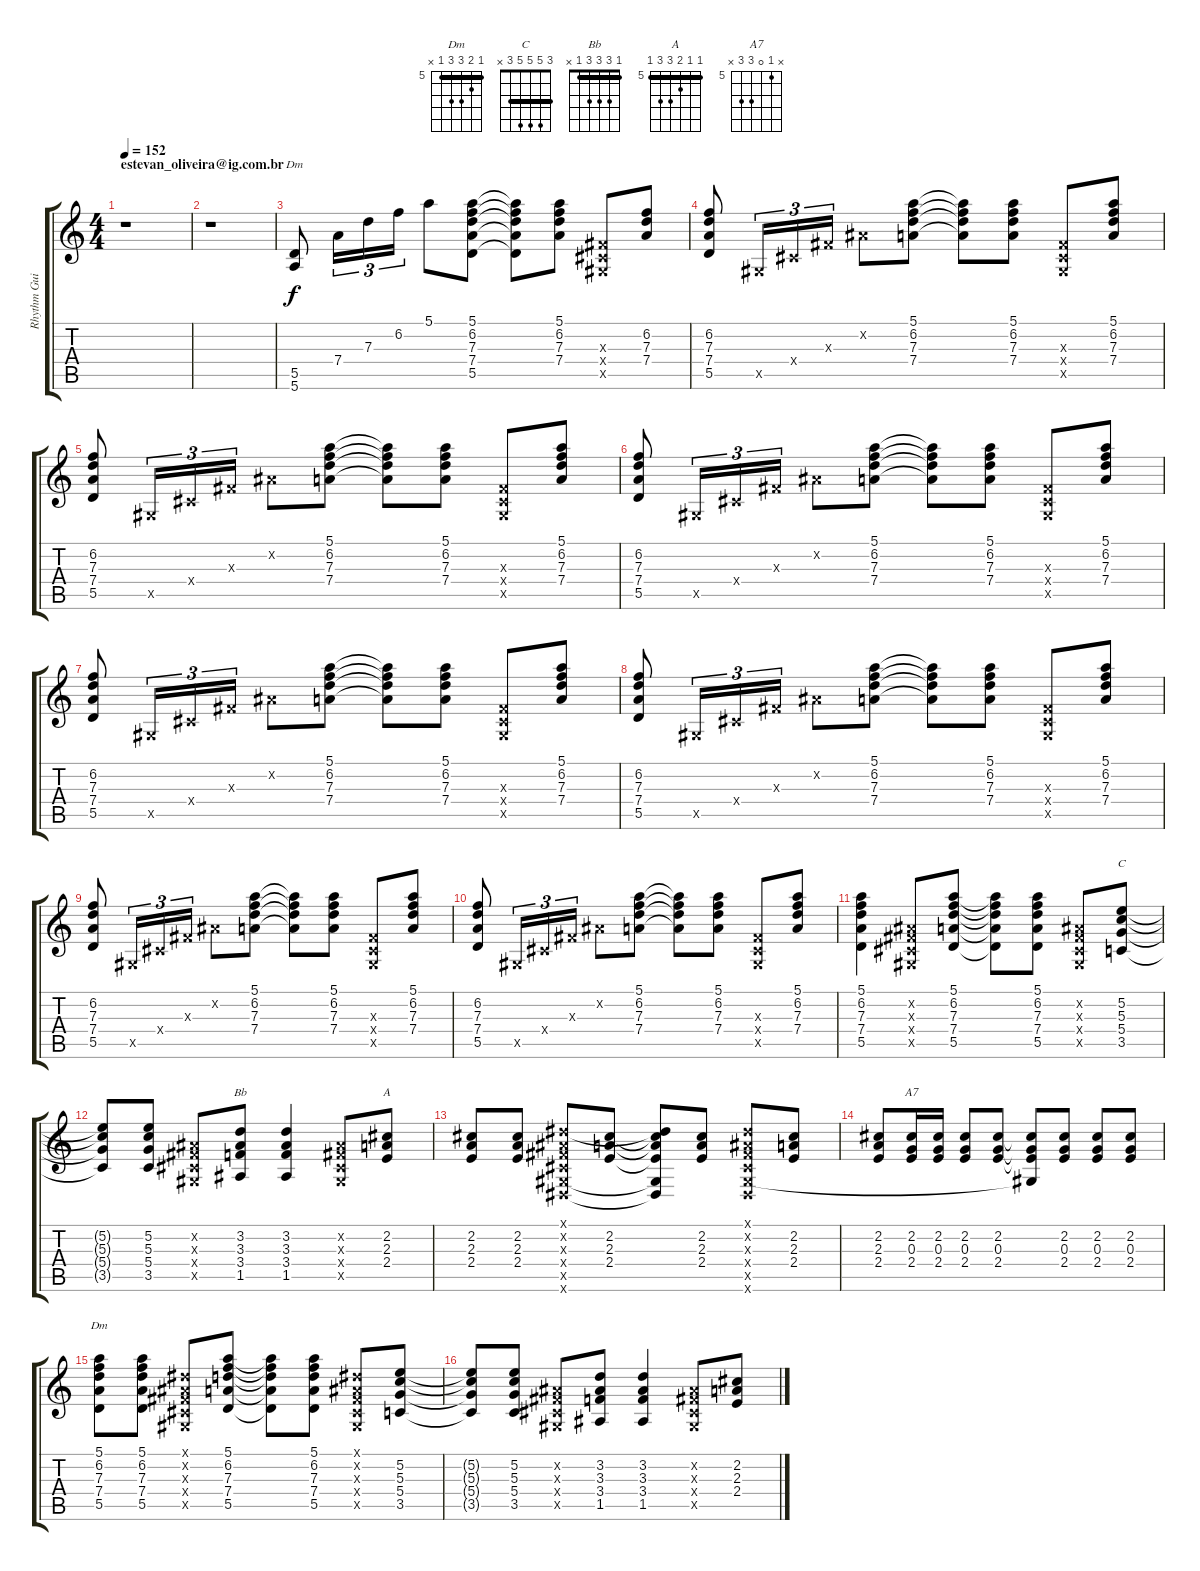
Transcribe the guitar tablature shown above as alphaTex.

\track ("Rhythm Guitar" "Rhythm Gui") {instrument electricguitarjazz}
\staff {score tabs}
\tuning (E4 B3 G3 D3 A2 E2) {hide}
\chord ("Dm" 5 6 7 7 5 5) {firstfret 5 barre 5}
\chord ("C" 3 5 5 5 3 x) {barre 3}
\chord ("Bb" 1 3 3 3 1 x) {barre 1}
\chord ("A" 5 5 6 7 7 5) {firstfret 5 barre 5}
\chord ("A7" x 5 0 7 7 x) {firstfret 5}
\chord ("Dm" 5 6 7 7 5 x) {firstfret 5 barre 5}
\ts (4 4)
\section ("" "estevan_oliveira@ig.com.br")
\tempo 152
\clef g2
\ks c
r.1{dy f instrument electricguitarjazz} |
r.1 |
(5.5 5.6).8{ch "Dm"} 7.4.16{tu (3 2)} 7.3.16{tu (3 2)} 6.2.16{tu (3 2)} 5.1.8 (5.1 6.2 7.3 7.4 5.5).8 (5.1{t} 6.2{t} 7.3{t} 7.4{t} 5.5{t}).8 (5.1 6.2 7.3 7.4).8 (-1.3{x} -1.4{x} -1.5{x}).8 (6.2 7.3 7.4).8 |
(6.2 7.3 7.4 5.5).8 -1.5{x}.16{tu (3 2)} -1.4{x}.16{tu (3 2)} -1.3{x}.16{tu (3 2)} -1.2{x}.8 (5.1 6.2 7.3 7.4).8 (5.1{t} 6.2{t} 7.3{t} 7.4{t}).8 (5.1 6.2 7.3 7.4).8 (-1.3{x} -1.4{x} -1.5{x}).8 (5.1 6.2 7.3 7.4).8 |
(6.2 7.3 7.4 5.5).8 -1.5{x}.16{tu (3 2)} -1.4{x}.16{tu (3 2)} -1.3{x}.16{tu (3 2)} -1.2{x}.8 (5.1 6.2 7.3 7.4).8 (5.1{t} 6.2{t} 7.3{t} 7.4{t}).8 (5.1 6.2 7.3 7.4).8 (-1.3{x} -1.4{x} -1.5{x}).8 (5.1 6.2 7.3 7.4).8 |
(6.2 7.3 7.4 5.5).8 -1.5{x}.16{tu (3 2)} -1.4{x}.16{tu (3 2)} -1.3{x}.16{tu (3 2)} -1.2{x}.8 (5.1 6.2 7.3 7.4).8 (5.1{t} 6.2{t} 7.3{t} 7.4{t}).8 (5.1 6.2 7.3 7.4).8 (-1.3{x} -1.4{x} -1.5{x}).8 (5.1 6.2 7.3 7.4).8 |
(6.2 7.3 7.4 5.5).8 -1.5{x}.16{tu (3 2)} -1.4{x}.16{tu (3 2)} -1.3{x}.16{tu (3 2)} -1.2{x}.8 (5.1 6.2 7.3 7.4).8 (5.1{t} 6.2{t} 7.3{t} 7.4{t}).8 (5.1 6.2 7.3 7.4).8 (-1.3{x} -1.4{x} -1.5{x}).8 (5.1 6.2 7.3 7.4).8 |
(6.2 7.3 7.4 5.5).8 -1.5{x}.16{tu (3 2)} -1.4{x}.16{tu (3 2)} -1.3{x}.16{tu (3 2)} -1.2{x}.8 (5.1 6.2 7.3 7.4).8 (5.1{t} 6.2{t} 7.3{t} 7.4{t}).8 (5.1 6.2 7.3 7.4).8 (-1.3{x} -1.4{x} -1.5{x}).8 (5.1 6.2 7.3 7.4).8 |
(6.2 7.3 7.4 5.5).8 -1.5{x}.16{tu (3 2)} -1.4{x}.16{tu (3 2)} -1.3{x}.16{tu (3 2)} -1.2{x}.8 (5.1 6.2 7.3 7.4).8 (5.1{t} 6.2{t} 7.3{t} 7.4{t}).8 (5.1 6.2 7.3 7.4).8 (-1.3{x} -1.4{x} -1.5{x}).8 (5.1 6.2 7.3 7.4).8 |
(6.2 7.3 7.4 5.5).8 -1.5{x}.16{tu (3 2)} -1.4{x}.16{tu (3 2)} -1.3{x}.16{tu (3 2)} -1.2{x}.8 (5.1 6.2 7.3 7.4).8 (5.1{t} 6.2{t} 7.3{t} 7.4{t}).8 (5.1 6.2 7.3 7.4).8 (-1.3{x} -1.4{x} -1.5{x}).8 (5.1 6.2 7.3 7.4).8 |
(5.1 6.2 7.3 7.4 5.5).4 (-1.2{x} -1.3{x} -1.4{x} -1.5{x}).8 (5.1 6.2 7.3 7.4 5.5).8 (5.1{t} 6.2{t} 7.3{t} 7.4{t} 5.5{t}).8 (5.1 6.2 7.3 7.4 5.5).8 (-1.2{x} -1.3{x} -1.4{x} -1.5{x}).8 (5.2 5.3 5.4 3.5).8{ch "C"} |
(5.2{t} 5.3{t} 5.4{t} 3.5{t}).8 (5.2 5.3 5.4 3.5).8 (-1.2{x} -1.3{x} -1.4{x} -1.5{x}).8 (3.2 3.3 3.4 1.5).8{ch "Bb"} (3.2 3.3 3.4 1.5).4 (-1.2{x} -1.3{x} -1.4{x} -1.5{x}).8 (2.2 2.3 2.4).8{ch "A"} |
(2.2 2.3 2.4).8 (2.2 2.3 2.4).8 (-1.1{x} -1.2{x} -1.3{x} -1.4{x} -1.5{x} -1.6{x}).8 (2.2 2.3 2.4).8 (-1.1{t} 2.2{t} 2.3{t} 2.4{t} -1.5{t} -1.6{t}).8 (2.2 2.3 2.4).8 (-1.1{x} -1.2{x} -1.3{x} -1.4{x} -1.5{x} -1.6{x}).8 (2.2 2.3 2.4).8 |
(2.2 2.3 2.4).8 (2.2 0.3 2.4).16{ch "A7"} (2.2 0.3 2.4).16 (2.2 0.3 2.4).8 (2.2 0.3 2.4).8 (2.2{t} 0.3{t} 2.4{t} -1.5{t}).8 (2.2 0.3 2.4).8 (2.2 0.3 2.4).8 (2.2 0.3 2.4).8 |
(5.1 6.2 7.3 7.4 5.5).8{ch "Dm"} (5.1 6.2 7.3 7.4 5.5).8 (-1.1{x} -1.2{x} -1.3{x} -1.4{x} -1.5{x}).8 (5.1 6.2 7.3 7.4 5.5).8 (5.1{t} 6.2{t} 7.3{t} 7.4{t} 5.5{t}).8 (5.1 6.2 7.3 7.4 5.5).8 (-1.1{x} -1.2{x} -1.3{x} -1.4{x} -1.5{x}).8 (5.2 5.3 5.4 3.5).8 |
(5.2{t} 5.3{t} 5.4{t} 3.5{t}).8 (5.2 5.3 5.4 3.5).8 (-1.2{x} -1.3{x} -1.4{x} -1.5{x}).8 (3.2 3.3 3.4 1.5).8 (3.2 3.3 3.4 1.5).4 (-1.2{x} -1.3{x} -1.4{x} -1.5{x}).8 (2.2 2.3 2.4).8
